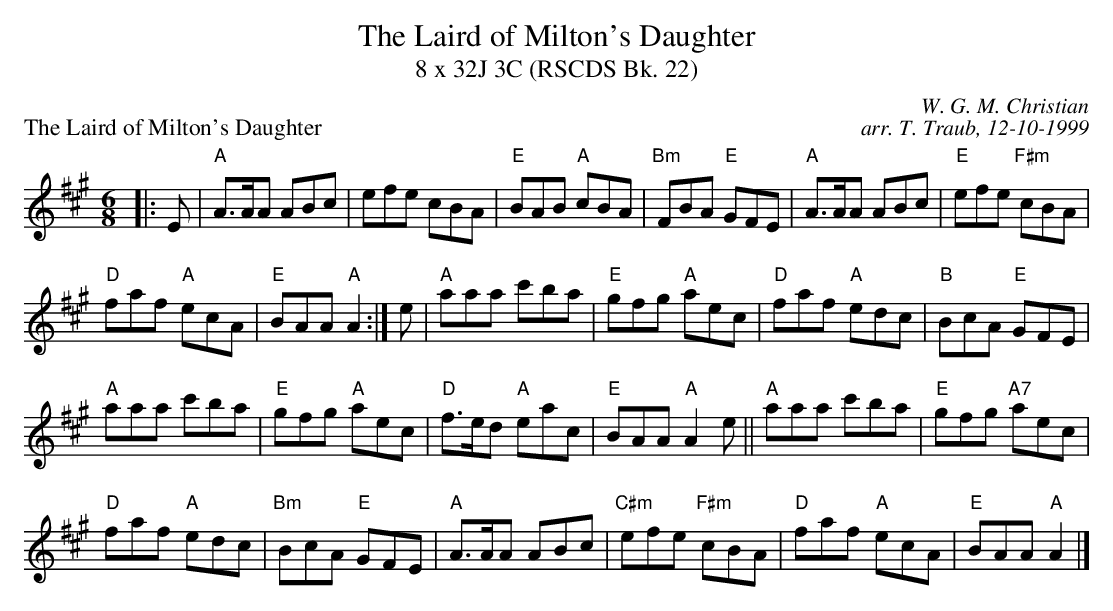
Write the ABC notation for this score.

X:1
T: The Laird of Milton's Daughter
T: 8 x 32J 3C (RSCDS Bk. 22)
P: The Laird of Milton's Daughter
C: W. G. M. Christian
C: arr. T. Traub, 12-10-1999
M: 6/8
K: A
L: 1/8
|: E| "A" A>AA ABc|efe cBA|"E"BAB "A"cBA |"Bm"FBA "E"GFE|"A"A>AA ABc|"E"efe "F#m"cBA|
"D"faf "A"ecA|"E"BAA "A"A2 :| e|"A"aaa c'ba|"E"gfg "A"aec|"D"faf "A"edc|"B"BcA "E"GFE|
"A"aaa c'ba|"E"gfg "A"aec|"D"f>ed "A"eac|"E"BAA "A"A2 e|| "A"aaa c'ba|"E"gfg "A7"aec|
"D"faf "A"edc|"Bm"BcA "E"GFE|"A"A>AA ABc|"C#m"efe "F#m"cBA|"D"faf "A"ecA|"E"BAA "A"A2 |]
